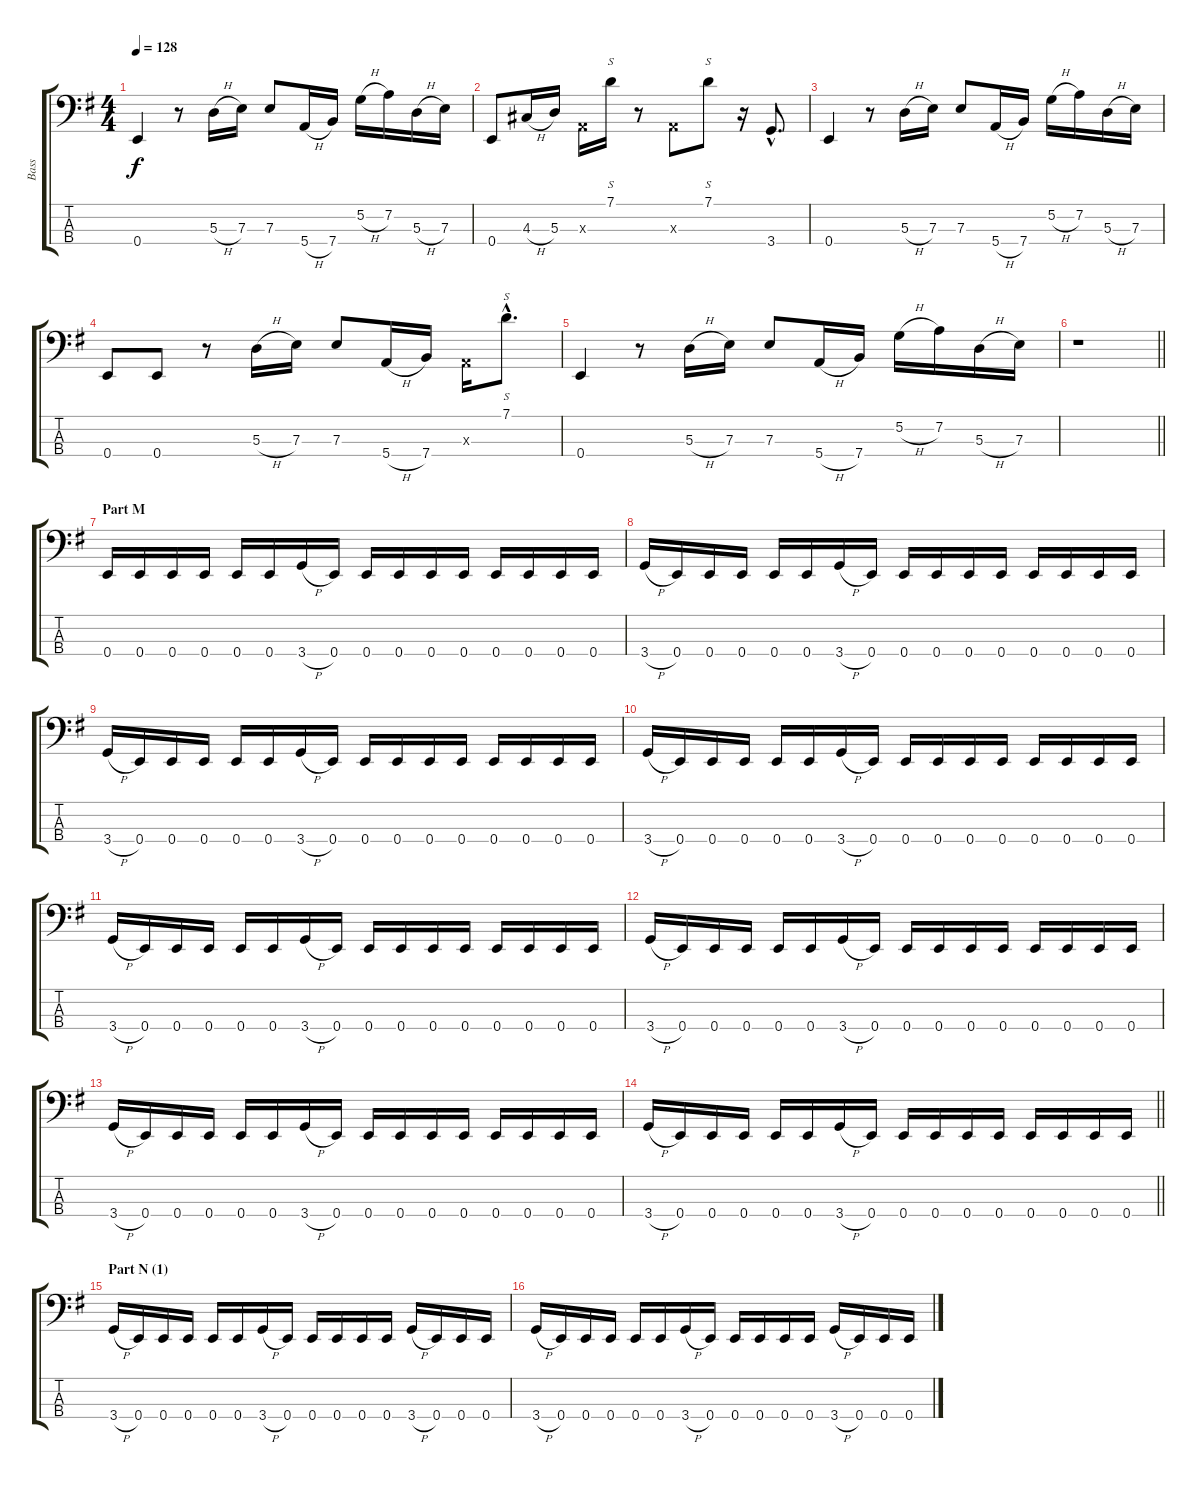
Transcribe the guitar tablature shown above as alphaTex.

\track ("Bass" "Bass") {instrument electricbasspick}
\staff {score tabs}
\tuning (G2 D2 A1 E1) {hide}
\ts (4 4)
\tempo 128
\clef f4
\ks g
0.4.4{dy f} r.8 5.3{h}.16 7.3.16 7.3.8 5.4{h}.16 7.4.16 5.2{h}.16 7.2.16 5.3{h}.16 7.3.16 |
0.4.8 4.3{h}.16 5.3.16 0.3{x}.16 7.1.16{s} r.8 0.3{x}.8 7.1.8{s} r.16 3.4{hac}.8{d} |
0.4.4 r.8 5.3{h}.16 7.3.16 7.3.8 5.4{h}.16 7.4.16 5.2{h}.16 7.2.16 5.3{h}.16 7.3.16 |
0.4.8 0.4.8 r.8 5.3{h}.16 7.3.16 7.3.8 5.4{h}.16 7.4.16 0.3{x}.16 7.1{hac}.8{s d} |
0.4.4 r.8 5.3{h}.16 7.3.16 7.3.8 5.4{h}.16 7.4.16 5.2{h}.16 7.2.16 5.3{h}.16 7.3.16 |
\barLineRight lightlight
r.1 |
\section ("" "Part M")
0.4.16 0.4.16 0.4.16 0.4.16 0.4.16 0.4.16 3.4{h}.16 0.4.16 0.4.16 0.4.16 0.4.16 0.4.16 0.4.16 0.4.16 0.4.16 0.4.16 |
3.4{h}.16 0.4.16 0.4.16 0.4.16 0.4.16 0.4.16 3.4{h}.16 0.4.16 0.4.16 0.4.16 0.4.16 0.4.16 0.4.16 0.4.16 0.4.16 0.4.16 |
3.4{h}.16 0.4.16 0.4.16 0.4.16 0.4.16 0.4.16 3.4{h}.16 0.4.16 0.4.16 0.4.16 0.4.16 0.4.16 0.4.16 0.4.16 0.4.16 0.4.16 |
3.4{h}.16 0.4.16 0.4.16 0.4.16 0.4.16 0.4.16 3.4{h}.16 0.4.16 0.4.16 0.4.16 0.4.16 0.4.16 0.4.16 0.4.16 0.4.16 0.4.16 |
3.4{h}.16 0.4.16 0.4.16 0.4.16 0.4.16 0.4.16 3.4{h}.16 0.4.16 0.4.16 0.4.16 0.4.16 0.4.16 0.4.16 0.4.16 0.4.16 0.4.16 |
3.4{h}.16 0.4.16 0.4.16 0.4.16 0.4.16 0.4.16 3.4{h}.16 0.4.16 0.4.16 0.4.16 0.4.16 0.4.16 0.4.16 0.4.16 0.4.16 0.4.16 |
3.4{h}.16 0.4.16 0.4.16 0.4.16 0.4.16 0.4.16 3.4{h}.16 0.4.16 0.4.16 0.4.16 0.4.16 0.4.16 0.4.16 0.4.16 0.4.16 0.4.16 |
\barLineRight lightlight
3.4{h}.16 0.4.16 0.4.16 0.4.16 0.4.16 0.4.16 3.4{h}.16 0.4.16 0.4.16 0.4.16 0.4.16 0.4.16 0.4.16 0.4.16 0.4.16 0.4.16 |
\section ("" "Part N (1)")
3.4{h}.16 0.4.16 0.4.16 0.4.16 0.4.16 0.4.16 3.4{h}.16 0.4.16 0.4.16 0.4.16 0.4.16 0.4.16 3.4{h}.16 0.4.16 0.4.16 0.4.16 |
3.4{h}.16 0.4.16 0.4.16 0.4.16 0.4.16 0.4.16 3.4{h}.16 0.4.16 0.4.16 0.4.16 0.4.16 0.4.16 3.4{h}.16 0.4.16 0.4.16 0.4.16
